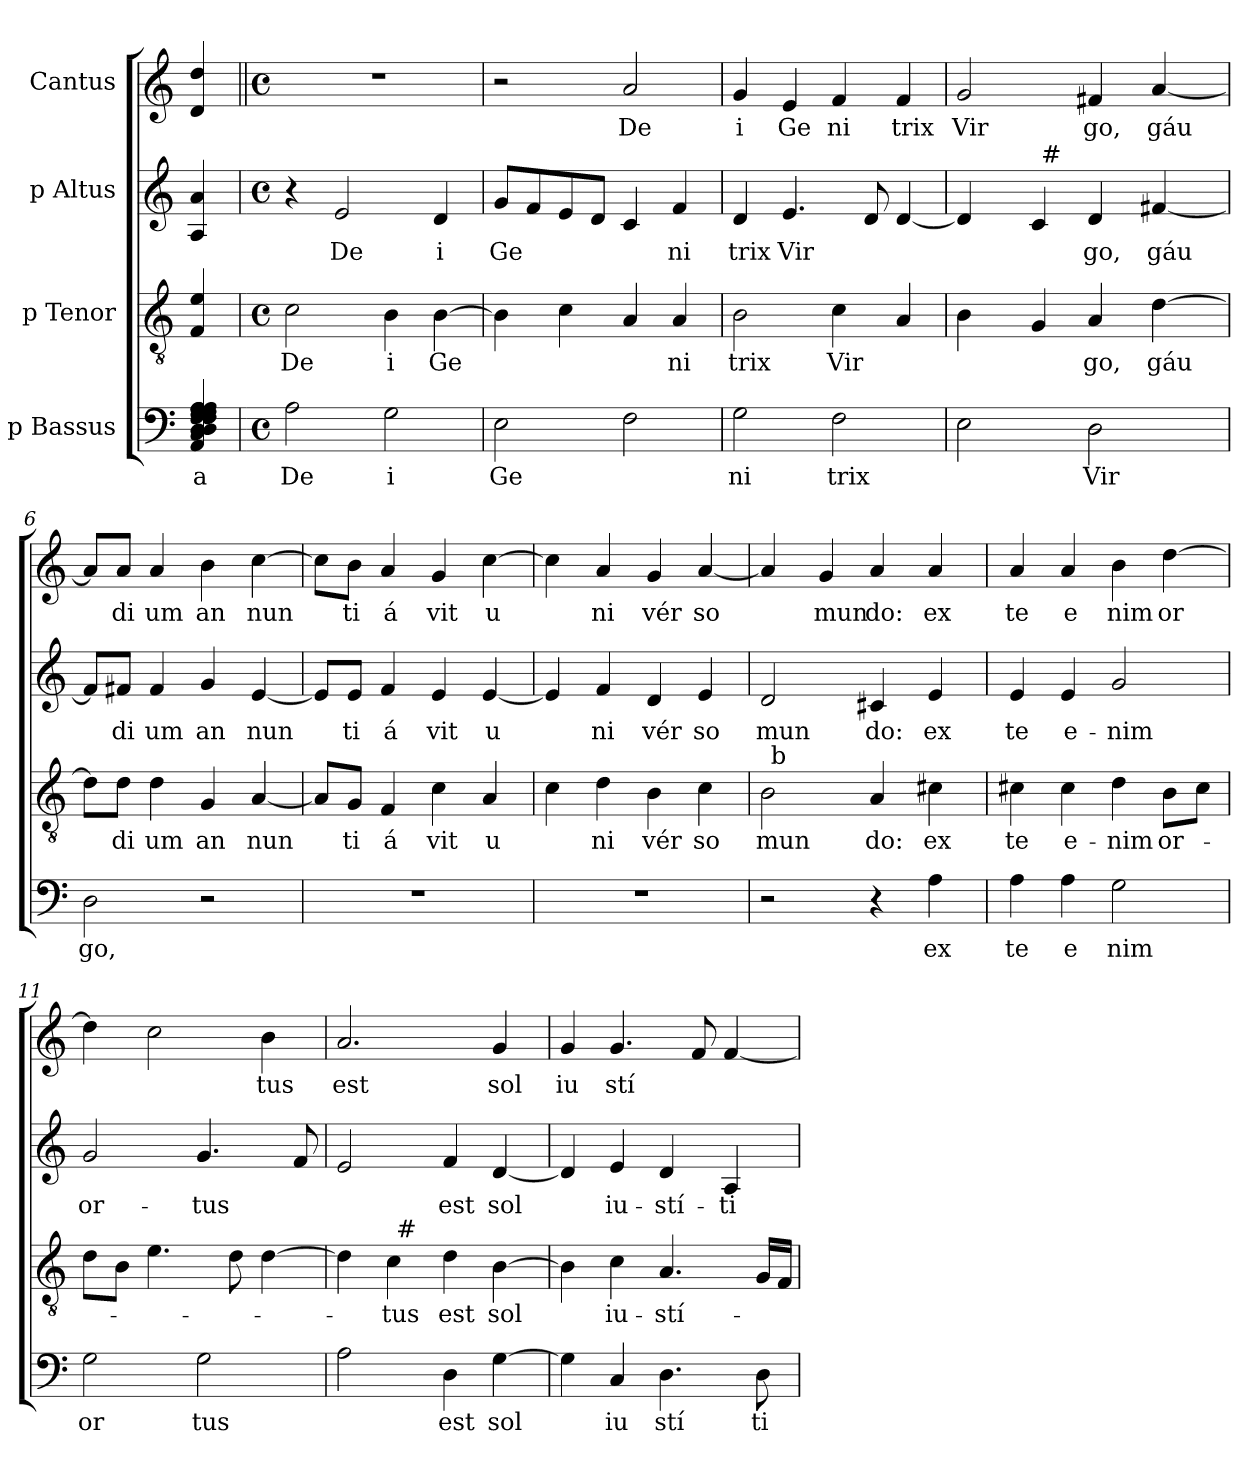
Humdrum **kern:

**kern	**text	**kern	**text	**kern	**text	**kern	**text
*part4	*part4	*part3	*part3	*part2	*part2	*part1	*part1
*staff4	*staff4	*staff3	*staff3	*staff2	*staff2	*staff1	*staff1
*I"p Bassus	*	*I"p Tenor	*	*I"p Altus	*	*I"Cantus	*
!!LO:PB:g=z
*stria5	*	*stria5	*	*stria5	*	*stria5	*
*clefF4	*	*clefGv2	*	*clefG2	*	*clefG2	*
=1	=1	=1	=1	=1	=1	=1	=1
!	!LO:LY:b:cj	!	!	!	!	!	!
(>(>4A/ 4AA/ 4D/ 4D/ 4C/ 4F/ 4G/ 4F/ 4G/ 4A/ 4A/	a	4e/ 4F/	.	4a/ 4A/	.	4dd/ 4d/	.
=2	=2||	=2	=2||	=2	=2||	=2||	=2||
*M4/4	*	*M4/4	*	*M4/4	*	*M4/4	*
*met(c)	*	*met(c)	*	*met(c)	*	*met(c)	*
!	!LO:LY:b:cj	!	!LO:LY:b:cj	!	!	!	!
2A\	De	2c\	De	4r	.	1r	.
!	!	!	!	!	!LO:LY:b:cj	!	!
.	.	.	.	2e/	De	.	.
!	!LO:LY:b:cj	!	!LO:LY:b:cj	!	!	!	!
2G\	i	4B\	i	.	.	.	.
!	!	!	!LO:LY:b:cj	!	!LO:LY:b:cj	!	!
.	.	[>4B\	Ge	4d/	i	.	.
=3	=3	=3	=3	=3	=3	=3	=3
!	!LO:LY:b:cj	!	!	!	!LO:LY:b:cj	!	!
2E\	Ge	4B\]	.	8g/L	Ge	2r	.
.	.	.	.	8f/	.	.	.
.	.	4c\	.	8e/	.	.	.
.	.	.	.	8d/J	.	.	.
!	!	!	!	!	!	!	!LO:LY:b:cj
2F\	.	4A/	.	4c/	.	2a/	De
!	!	!	!LO:LY:b:cj	!	!LO:LY:b:cj	!	!
.	.	4A/	ni	4f/	ni	.	.
=4	=4	=4	=4	=4	=4	=4	=4
!	!LO:LY:b:cj	!	!LO:LY:b:cj	!	!LO:LY:b:cj	!	!LO:LY:b:cj
2G\	ni	2B\	trix	4d/	trix	4g/	i
!	!	!	!	!	!LO:LY:b	!	!LO:LY:b:cj
.	.	.	.	4.e/	Vir	4e/	Ge
!	!LO:LY:b	!	!LO:LY:b	!	!	!	!LO:LY:b:cj
2F\	trix	4c\	Vir	.	.	4f/	ni
.	.	.	.	8d/	.	.	.
!	!	!	!	!	!	!	!LO:LY:b:cj
.	.	4A/	.	[>4d/	.	4f/	trix
!!LO:LB:g=z
=5	=5	=5	=5	=5	=5	=5	=5
!	!	!	!	!	!	!	!LO:LY:b:cj
*	*	*^	*	*^	*	*	*
*	*	*	*	*	*	*^	*	*	*
2E\	.	4B\	8ryy	.	4d/]	8ryy	4ryy	.	2g/	Vir
.	.	.	32.ryy	.	.	32.ryy	.	.	.	.
.	.	.	2ryy	.	.	2ryy	.	.	.	.
.	.	4G/	.	.	4c/	.	64ryy	.	.	.
!	!	!	!	!	!	!	!LO:TX:a:t=#	!	!	!
.	.	.	.	.	.	.	2ryy	.	.	.
!	!LO:LY:b:cj	!	!	!LO:LY:b:cj	!	!	!	!LO:LY:b:cj	!	!LO:LY:b:cj
2D\	Vir	4A/	.	go,	4d/	.	.	go,	4f#X/	go,
.	.	.	4ryy	.	.	4ryy	.	.	.	.
!	!	!	!	!LO:LY:b:cj	!	!	!	!LO:LY:b:cj	!	!LO:LY:b:cj
.	.	[>4d\	.	gáu	[<4f#X/	.	.	gáu	[<4a/	gáu
.	.	.	.	.	.	.	8...ryy	.	.	.
.	.	.	16ryy	.	.	16ryy	.	.	.	.
.	.	.	64ryy	.	.	64ryy	.	.	.	.
=6	=6	=6	=6	=6	=6	=6	=6	=6	=6	=6
!	!LO:LY:b:cj	!	!	!	!	!	!	!	!	!
*	*	*v	*v	*	*	*	*	*	*	*
*	*	*	*	*v	*v	*v	*	*	*
2D\	go,	8d\L]	.	8f#/L]	.	8a/L]	.
!	!	!	!LO:LY:b:cj	!	!LO:LY:b:cj	!	!LO:LY:b:cj
.	.	8d\J	di	8f#X/J	di	8a/J	di
!	!	!	!LO:LY:b:cj	!	!LO:LY:b:cj	!	!LO:LY:b:cj
.	.	4d\	um	4f#/	um	4a/	um
!	!	!	!LO:LY:b:cj	!	!LO:LY:b:cj	!	!LO:LY:b:cj
2r	.	4G/	an	4g/	an	4b\	an
!	!	!	!LO:LY:b:cj	!	!LO:LY:b:cj	!	!LO:LY:b:cj
.	.	[<4A/	nun	[<4e/	nun	[>4cc\	nun
=7	=7	=7	=7	=7	=7	=7	=7
1r	.	8A/L]	.	8e/L]	.	8cc\L]	.
!	!	!	!LO:LY:b:cj	!	!LO:LY:b:cj	!	!LO:LY:b:cj
.	.	8G/J	ti	8e/J	ti	8b\J	ti
!	!	!	!LO:LY:b:cj	!	!LO:LY:b:cj	!	!LO:LY:b:cj
.	.	4F/	á	4f/	á	4a/	á
!	!	!	!LO:LY:b:cj	!	!LO:LY:b:cj	!	!LO:LY:b:cj
.	.	4c\	vit	4e/	vit	4g/	vit
!	!	!	!LO:LY:b:cj	!	!LO:LY:b:cj	!	!LO:LY:b:cj
.	.	4A/	u	[<4e/	u	[>4cc\	u
=8	=8	=8	=8	=8	=8	=8	=8
1r	.	4c\	.	4e/]	.	4cc\]	.
!	!	!	!LO:LY:b:cj	!	!LO:LY:b:cj	!	!LO:LY:b:cj
.	.	4d\	ni	4f/	ni	4a/	ni
!	!	!	!LO:LY:b:cj	!	!LO:LY:b:cj	!	!LO:LY:b:cj
.	.	4B\	vér	4d/	vér	4g/	vér
!	!	!	!LO:LY:b:cj	!	!LO:LY:b:cj	!	!LO:LY:b:cj
.	.	4c\	so	4e/	so	[<4a/	so
=9	=9	=9	=9	=9	=9	=9	=9
!	!	!	!LO:LY:b:cj	!	!LO:LY:b:cj	!	!
*	*	*^	*	*	*	*	*
2r	.	2B\	64ryy	mun	2d/	mun	4a/]	.
!	!	!	!LO:TX:a:t=b	!	!	!	!	!
.	.	.	2ryy	.	.	.	.	.
!	!	!	!	!	!	!	!	!LO:LY:b:cj
.	.	.	.	.	.	.	4g/	mun
!	!	!	!	!LO:LY:b:cj	!	!LO:LY:b:cj	!	!LO:LY:b:cj
4r	.	4A/	.	do:	4c#X/	do:	4a/	do:
.	.	.	4ryy	.	.	.	.	.
!	!LO:LY:b:cj	!	!	!LO:LY:b:cj	!	!LO:LY:b:cj	!	!LO:LY:b:cj
4A\	ex	4c#X\	.	ex	4e/	ex	4a/	ex
.	.	.	8...ryy	.	.	.	.	.
!!LO:LB:g=z
=10	=10	=10	=10	=10	=10	=10	=10	=10
!	!LO:LY:b:cj	!	!	!LO:LY:b:cj	!	!LO:LY:b:cj	!	!LO:LY:b:cj
*	*	*v	*v	*	*	*	*	*
4A\	te	4c#X\	te	4e/	te	4a/	te
!	!LO:LY:b:cj	!	!LO:LY:b:cj	!	!LO:LY:b:cj	!	!LO:LY:b:cj
4A\	e	4c#\	e-	4e/	e-	4a/	e
!	!LO:LY:b:cj	!	!LO:LY:b:cj	!	!LO:LY:b:cj	!	!LO:LY:b:cj
2G\	nim	4d\	-nim	2g/	-nim	4b\	nim
!	!	!	!LO:LY:b:cj	!	!	!	!LO:LY:b:cj
.	.	8B\L	or-	.	.	[>4dd\	or
.	.	8c#\J	.	.	.	.	.
=11	=11	=11	=11	=11	=11	=11	=11
!	!LO:LY:b:cj	!	!	!	!LO:LY:b:cj	!	!
2G\	or	8d\L	.	2g/	or-	4dd\]	.
.	.	8B\J	.	.	.	.	.
.	.	4.e\	.	.	.	2cc\	.
!	!LO:LY:b	!	!	!	!LO:LY:b	!	!
2G\	tus	.	.	4.g/	-tus	.	.
.	.	8d\	.	.	.	.	.
!	!	!	!	!	!	!	!LO:LY:b:cj
.	.	[>4d\	.	.	.	4b\	tus
.	.	.	.	8f/	.	.	.
=12	=12	=12	=12	=12	=12	=12	=12
!	!	!	!	!	!	!	!LO:LY:b:cj
*	*	*^	*	*	*	*	*
2A\	.	4d\]	4ryy	.	2e/	.	2.a/	est
!	!	!	!	!LO:LY:b:cj	!	!	!	!
.	.	4c\	64ryy	-tus	.	.	.	.
!	!	!	!LO:TX:a:t=#	!	!	!	!	!
.	.	.	2ryy	.	.	.	.	.
!	!LO:LY:b:cj	!	!	!LO:LY:b:cj	!	!LO:LY:b:cj	!	!
4D\	est	4d\	.	est	4f/	est	.	.
!	!LO:LY:b:cj	!	!	!LO:LY:b:cj	!	!LO:LY:b:cj	!	!LO:LY:b:cj
[>4G\	sol	[>4B\	.	sol	[<4d/	sol	4g/	sol
.	.	.	8...ryy	.	.	.	.	.
=13	=13	=13	=13	=13	=13	=13	=13	=13
!	!	!	!	!	!	!	!	!LO:LY:b:cj
*	*	*v	*v	*	*	*	*	*
4G\]	.	4B\]	.	4d/]	.	4g/	iu
!	!LO:LY:b:cj	!	!LO:LY:b:cj	!	!LO:LY:b:cj	!	!LO:LY:b:cj
4C/	iu	4c\	iu-	4e/	iu-	4.g/	stí
!	!LO:LY:b:cj	!	!LO:LY:b:cj	!	!LO:LY:b:cj	!	!
4.D\	stí	4.A/	-stí-	4d/	-stí-	.	.
.	.	.	.	.	.	8f/	.
!	!	!	!	!	!LO:LY:b:cj	!	!
.	.	.	.	4A/	-ti-	[<4f/	.
!	!LO:LY:b:cj	!	!	!	!	!	!
8D\	ti	16G/L	.	.	.	.	.
.	.	16F/J	.	.	.	.	.
=	=	=	=	=	=	=	=
*-	*-	*-	*-	*-	*-	*-	*-
